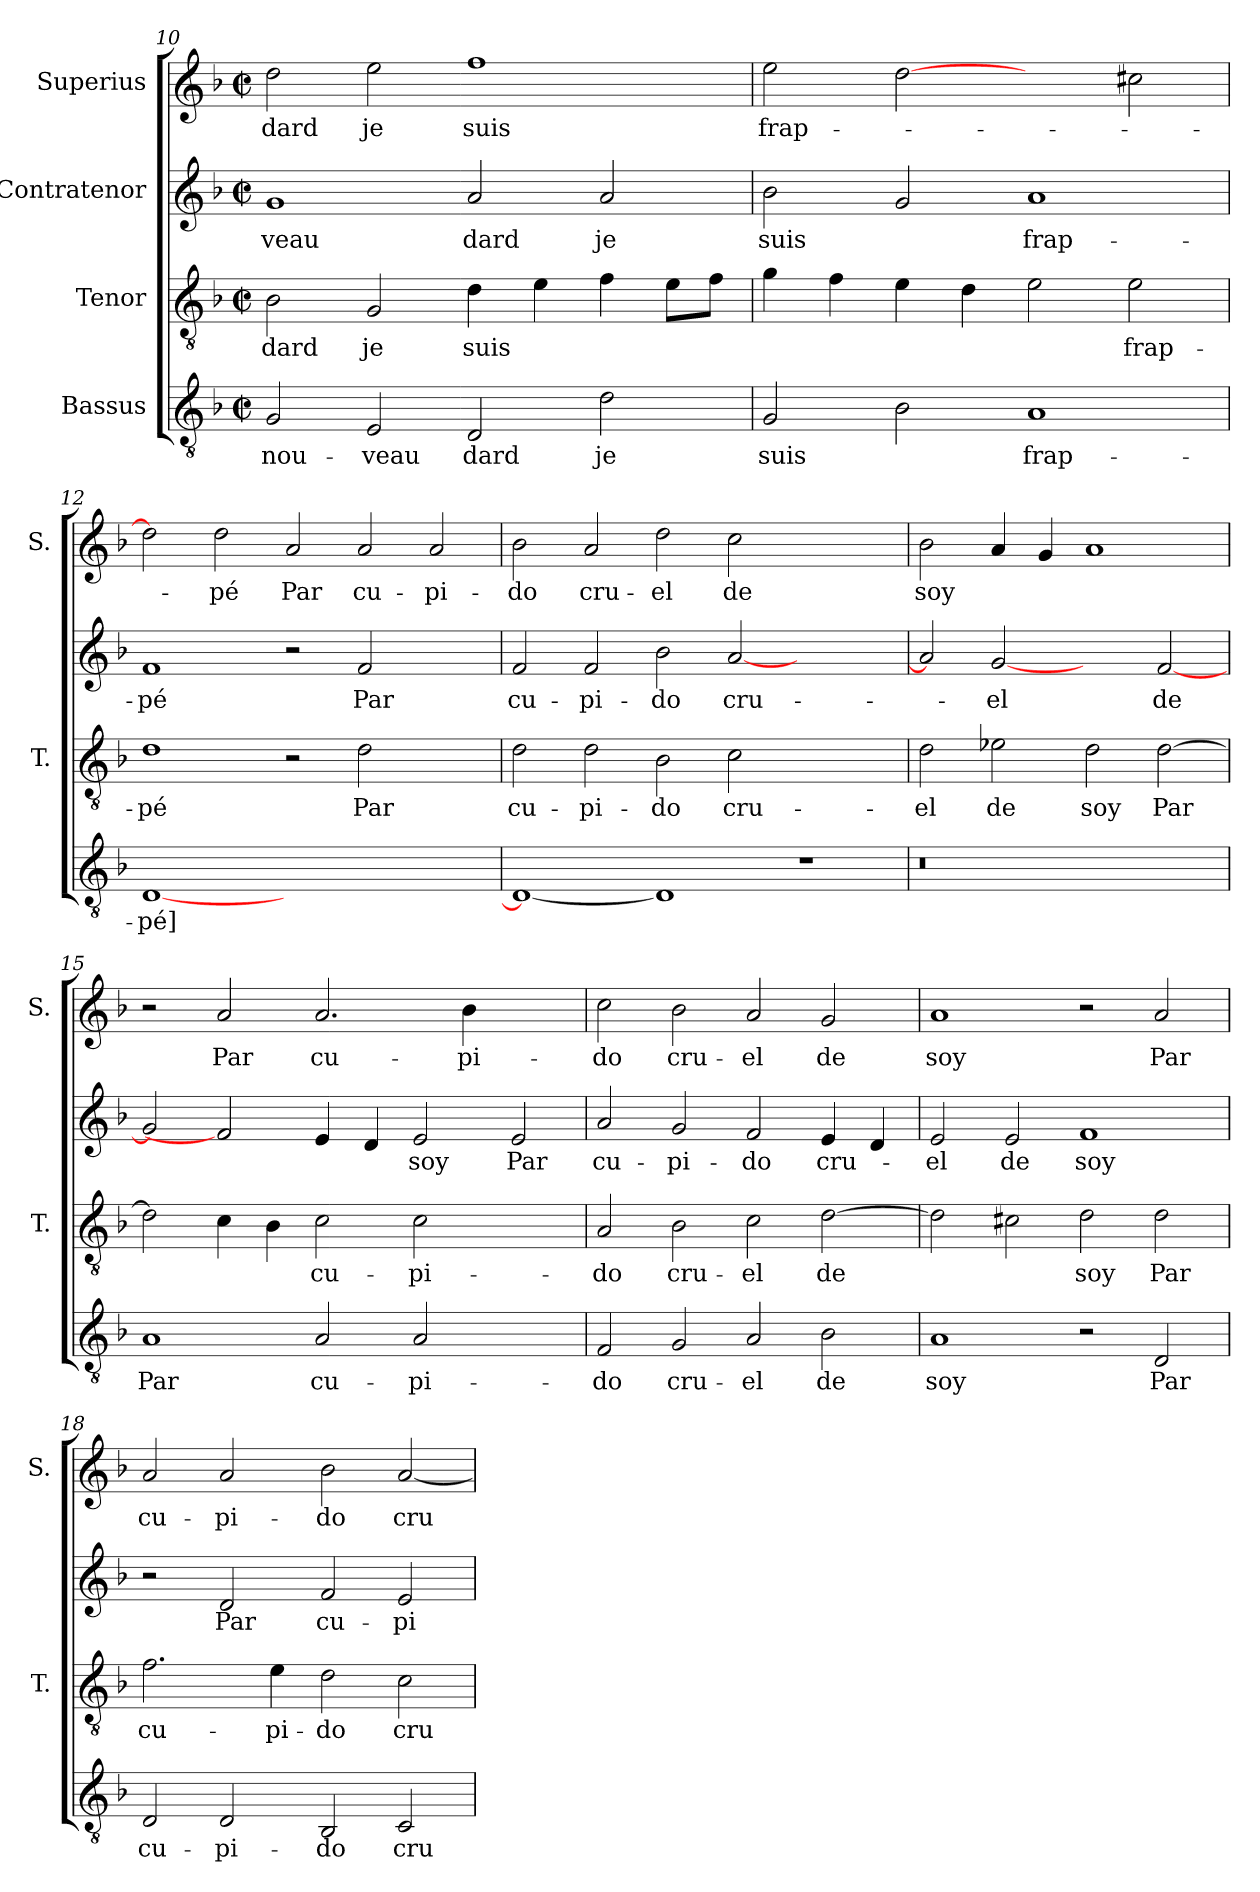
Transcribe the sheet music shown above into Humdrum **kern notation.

**kern	**text	**kern	**text	**kern	**text	**kern	**text
*part4	*part4	*part3	*part3	*part2	*part2	*part1	*part1
*staff4	*staff4	*staff3	*staff3	*staff2	*staff2	*staff1	*staff1
*I"Bassus	*	*I"Tenor	*	*I"Contratenor	*	*I"Superius	*
*	*	*I'T.	*	*	*	*I'S.	*
!!LO:LB:g=z
*clefGv2	*	*clefGv2	*	*clefG2	*	*clefG2	*
*k[b-]	*	*k[b-]	*	*k[b-]	*	*k[b-]	*
*F:	*	*F:	*	*F:	*	*F:	*
*M2/2	*	*M2/2	*	*M2/2	*	*M2/2	*
*met(c|)	*	*met(c|)	*	*met(c|)	*	*met(c|)	*
=10	=10	=10	=10	=10	=10	=10	=10
2G/	nou-	2B-\	dard	1g/	-veau	2dd\	dard
2E/	-veau	2G/	je	.	.	2ee\	je
2D/	dard	4d\	suis	2a/	dard	1ff\	suis
.	.	4e\	.	.	.	.	.
2d\	je	4f\	.	2a/	je	.	.
.	.	8e\L	.	.	.	.	.
.	.	8f\J	.	.	.	.	.
=11	=11	=11	=11	=11	=11	=11	=11
2G/	suis	4g\	.	2b-\	suis	2ee\	frap-
.	.	4f\	.	.	.	.	.
2B-\	.	4e\	.	2g/	.	[2dd\	.
.	.	4d\	.	.	.	.	.
1A/	frap-	2e\	.	1a/	frap-	2ryy	.
.	.	2e\	frap-	.	.	2cc#X\	.
=12	=12	=12	=12	=12	=12	=12	=12
[1D/	-pé]	1d\	-pé	1f/	-pé	2dd\]	.
.	.	.	.	.	.	2dd\	-pé
1.ryy	.	2r	.	2r	.	2a/	Par
.	.	2d\	Par	2f/	Par	2a/	cu-
.	.	2ryy	.	2ryy	.	2a/	-pi-
=13	=13	=13	=13	=13	=13	=13	=13
1D/_	.	2d\	cu-	2f/	cu-	2b-\	-do
.	.	2d\	-pi-	2f/	-pi-	2a/	cru-
1D/]	.	2B-\	-do	2b-\	-do	2dd\	-el
.	.	2c\	cru-	[2a/	cru-	2cc\	de
1r	.	1ryy	.	1ryy	.	1ryy	.
=14	=14	=14	=14	=14	=14	=14	=14
!LO:N:vis=0	!	!	!	!	!	!	!
1r	.	2d\	-el	2a/]	.	2b-\	soy
.	.	2e-X\	de	[2g/	-el	4a/	.
.	.	.	.	.	.	4g/	.
1ryy	.	2d\	soy	2ryy	.	1a/	.
.	.	[2d\	Par	[2f/	de	.	.
!!LO:PB:g=z
=15	=15	=15	=15	=15	=15	=15	=15
1A/	Par	2d\]	.	2g/]	.	2r	.
.	.	4c\	.	2f/]	.	2a/	Par
.	.	4B-\	.	.	.	.	.
2A/	cu-	2c\	cu-	4e/	.	2.a/	cu-
.	.	.	.	4d/	.	.	.
2A/	-pi-	2c\	-pi-	2e/	soy	.	.
.	.	.	.	.	.	4b-\	-pi-
2ryy	.	2ryy	.	2e/	Par	2ryy	.
=16	=16	=16	=16	=16	=16	=16	=16
2F/	-do	2A/	-do	2a/	cu-	2cc\	-do
2G/	cru-	2B-\	cru-	2g/	-pi-	2b-\	cru-
2A/	-el	2c\	-el	2f/	-do	2a/	-el
2B-\	de	[2d\	de	4e/	cru-	2g/	de
.	.	.	.	4d/	.	.	.
=17	=17	=17	=17	=17	=17	=17	=17
1A/	soy	2d\]	.	2e/	-el	1a/	soy
.	.	2c#X\	.	2e/	de	.	.
2r	.	2d\	soy	1f/	soy	2r	.
2D/	Par	2d\	Par	.	.	2a/	Par
=18	=18	=18	=18	=18	=18	=18	=18
2D/	cu-	2.f\	cu-	2r	.	2a/	cu-
2D/	-pi-	.	.	2d/	Par	2a/	-pi-
.	.	4e\	-pi-	.	.	.	.
2BB-/	-do	2d\	-do	2f/	cu-	2b-\	-do
2C/	cru-	2c\	cru-	2e/	-pi-	[2a/	cru-
=	=	=	=	=	=	=	=
*-	*-	*-	*-	*-	*-	*-	*-
